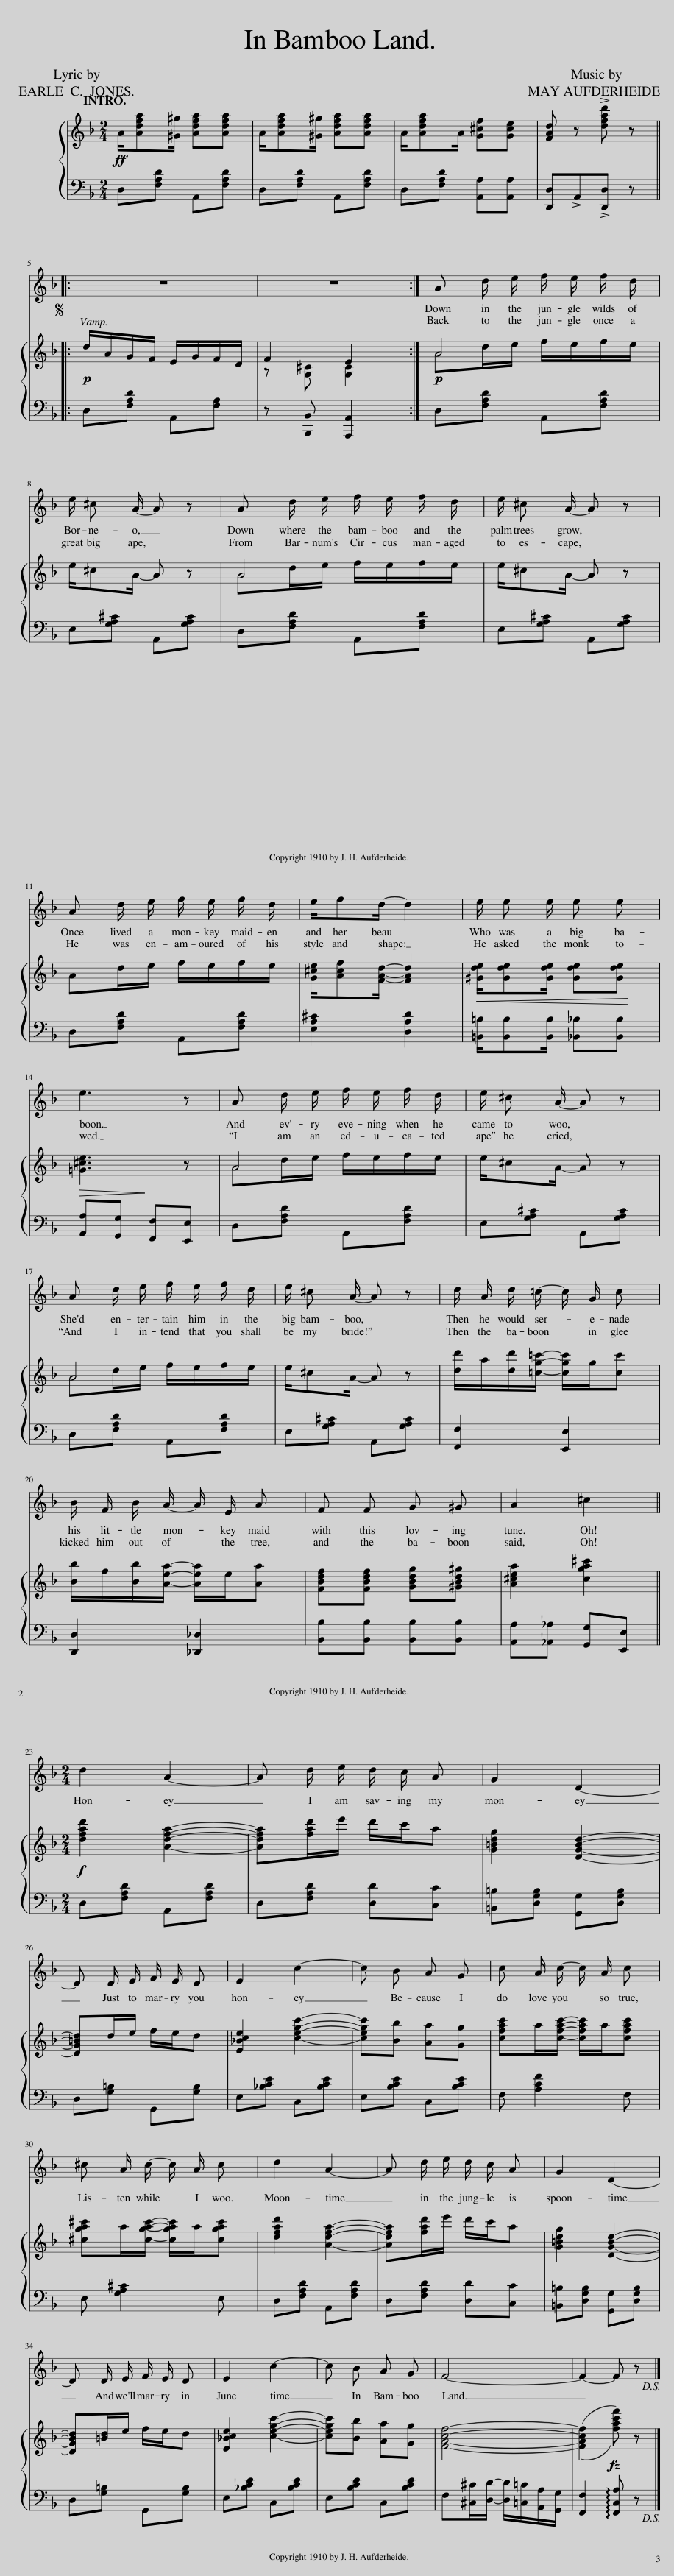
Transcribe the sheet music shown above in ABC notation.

X:1
%%score 1 { ( 2 4 ) | 3 }
L:1/8
Q:1/4=80
M:2/4
I:linebreak $
K:F
V:1 treble
V:2 treble
V:4 treble
V:3 bass
V:1
 z4 | z4 | z4 | z4 |:$S z4 | %5
 z4 :| A d/ e/ f/ e/ f/ d/ |$ e/ ^c A/- A z | A d/ e/ f/ e/ f/ d/ | e/ ^c A/- A z |$ %10
 A d/ e/ f/ e/ f/ d/ | e/fd/- d2 | e/ e e/ e e |$ e3 z | A d/ e/ f/ e/ f/ d/ | %15
 e/ ^c A/- A z |$ A d/ e/ f/ e/ f/ d/ | e/ ^c A/- A z | d/ A/ d/ =c/- c/ G/ c |$ B/ F/ B/ A/- A/ E/ A | %20
 F F G ^G | A2 ^c2 ||$[M:2/4] d2 A2- | A d/ e/ d/ c/ A | G2 D2- |$ %25
 D D/ E/ F/ E/ D | E2 c2- | c B A G | c A/ c/- c/ A/ c |$ ^c A/ c/- c/ A/ c | %30
 d2 A2- | A d/ e/ d/ c/ A | G2 D2- |$ D D/ E/ F/ E/ D | E2 c2- | %35
 c B A G | F4- | F2- F z!D.S.! |] %38
V:2
!ff! A/[Adfa][^G^g]/ [Adfa][Adfa] | A/[Adfa][^G^g]/ [Adfa][Adfa] | A/[Adfa]A/ [G^cf][Gce] | [FAd] z !>![dfad'] z |:$!p! d/A/G/F/ E/G/F/D/ | %5
 F2 E2 :|!p! A4 |$ e/^cA/- A z | A4 | e/^cA/- A z |$ %10
 Ad/e/ f/e/f/e/ | [G^ce]/[Acf][FAd]/- [FAd]2 |!<(! [^Gde]/[Gde][Gde]/ [Gde][Gde]!<)! |$!>(! [=G^ce]3 z!>)! | A4 | %15
 e/^cA/- A z |$ A4 | e/^cA/- A z | [dd']/a/[dd']/[=cg=c']/- [cgc']/g/[cc'] |$ [Bb]/f/[Bb]/[Aea]/- [Aea]/e/[Aa] | %20
 [FBdf][FBdf] [GBdg][^GBd^g] | [A^cea]2 [cga^c']2 ||$[M:2/4]!f! [dfad']2 [Adfa]2- | [Adfa][fad']/e'/ d'/c'/a | [G=Bdg]2 [DGBd]2- |$ %25
 [DG=Bd]d/e/ f/e/d | [E_Bce]2 [cegc']2- | [cegc'][Bb] [Aa][Gg] | [cfac']a/[cfac']/- [cfac']/a/[cfac'] |$ [^cga^c']a/[cgac']/- [cgac']/a/[cgac'] | %30
 [dfad']2 [Adfa]2- | [Adfa][fad']/e'/ d'/c'/a | [G=Bdg]2 [DGBd]2- |$ [DGBd][=Bd]/e/ f/e/d | [E_Bce]2 [cegc']2- | %35
 [cegc'][Bb] [Aa][Gg] | [FAcf]4- | (([FAcf]2 [fac'f'])) z |] %38
V:3
 D,[F,A,D] A,,[F,A,D] | D,[F,A,D] A,,[F,A,D] | D,[F,A,D] [A,,A,][A,,A,] | [D,,D,]!>!A,,!>![D,,D,] z |:$ D,[F,A,D] A,,[F,A,] | %5
 z [B,,,B,,] [A,,,A,,]2 :| D,[F,A,D] A,,[F,A,D] |$ E,[G,A,^C] A,,[G,A,C] | D,[F,A,D] A,,[F,A,D] | E,[G,A,^C] A,,[G,A,C] |$ %10
 D,[F,A,D] A,,[F,A,D] | [E,A,^C]2 [D,A,D]2 | [=B,,=B,]/[B,,B,][B,,B,]/ [_B,,_B,][B,,B,] |$ [A,,A,][G,,G,] [F,,F,][E,,E,] | D,[F,A,D] A,,[F,A,D] | %15
 E,[G,A,^C] A,,[G,A,C] |$ D,[F,A,D] A,,[F,A,D] | E,[G,A,^C] A,,[G,A,C] | [F,,F,]2 [E,,E,]2 |$ [D,,D,]2 [_D,,_D,]2 | %20
 [B,,B,][B,,B,] [B,,B,][B,,B,] | [A,,A,][_A,,_A,] [G,,G,][E,,E,] ||$[M:2/4] D,[F,A,D] A,,[F,A,D] | D,[F,A,D] [D,D][C,C] | [=B,,=B,][D,G,B,] [G,,G,][D,G,B,] |$ %25
 D,[G,=B,] G,,[G,B,] | E,[_B,CE] C,[B,CE] | E,[B,CE] C,[B,CE] | F, [A,CF]2 F, |$ E, [G,A,^C]2 E, | %30
 D,[F,A,D] A,,[F,A,D] | D,[F,A,D] [D,D][C,C] | [=B,,=B,][D,G,B,] [G,,G,][D,G,B,] |$ D,[G,=B,] G,,[G,B,] | E,[_B,CE] C,[B,CE] | %35
 E,[B,CE] C,[B,CE] | F,[^C,^C]/[D,D]/- [D,D]/[=C,=C]/[A,,A,]/[G,,G,]/ | [F,,F,]2 !arpeggio![F,,C,A,] z |] %38
V:4
 x4 | x4 | x4 | x4 |:$ x4 | %5
 z [G,^C] [G,C]2 :|xd/e/ f/e/f/e/ |$ x4 |xd/e/ f/e/f/e/ | x4 |$ %10
 x4 | x4 | x4 |$ x4 |xd/e/ f/e/f/e/ | %15
 x4 |$xd/e/ f/e/f/e/ | x4 | x4 |$ x4 | %20
 x4 | x4 ||$[M:2/4] x4 | x4 | x4 |$ %25
 x4 | x4 | x4 | x4 |$ x4 | %30
 x4 | x4 | x4 |$ x4 | x4 | %35
 x4 | x4 | x4 |] %38
